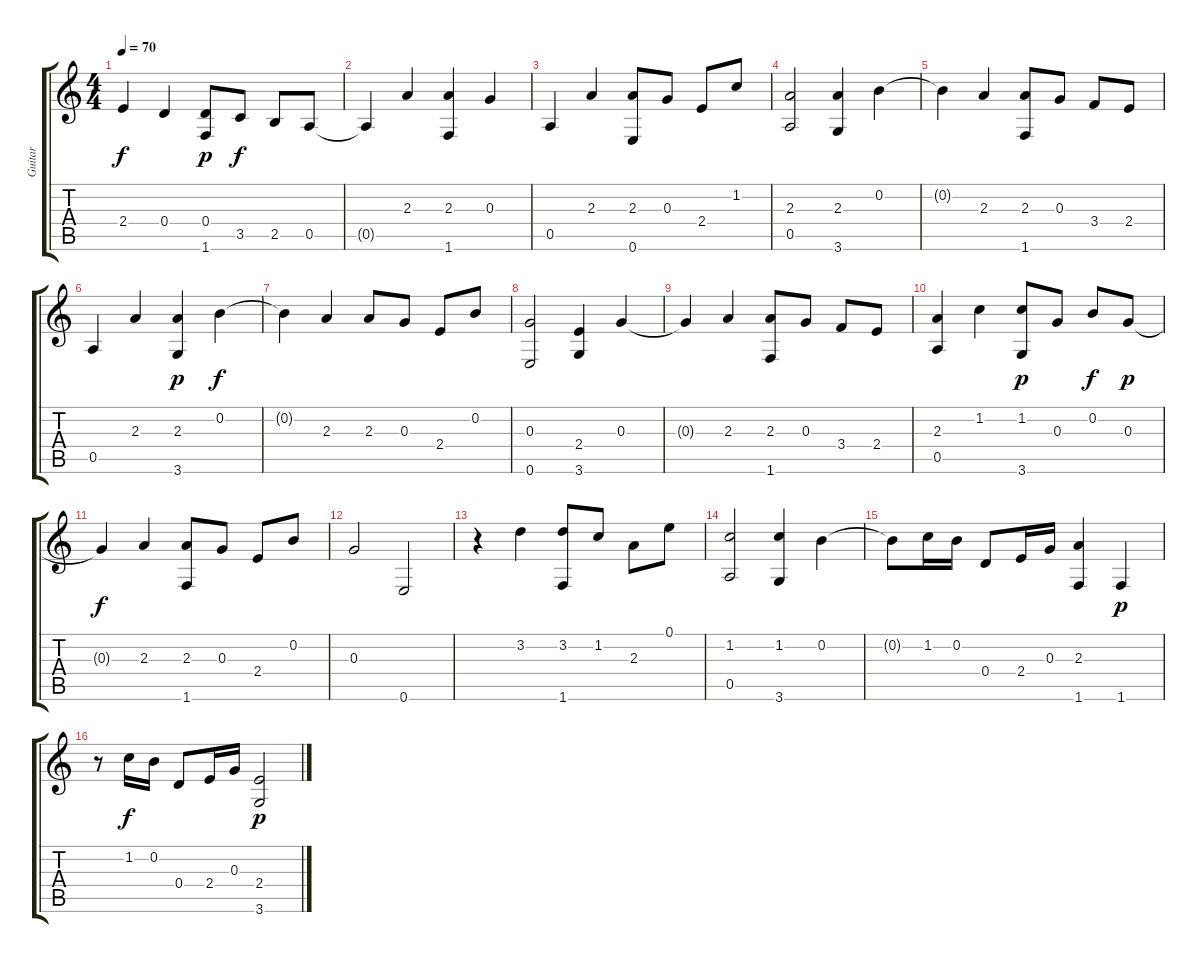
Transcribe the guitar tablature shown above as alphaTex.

\track ("Guitar" "Guitar") {instrument electricguitarjazz}
\staff {score tabs}
\tuning (E4 B3 G3 D3 A2 E2) {hide}
\ts (4 4)
\tempo 70
\clef g2
\ks c
2.4{t}.4{dy f} 0.4.4 (0.4 1.6).8{dy p} 3.5.8{dy f} 2.5.8 0.5.8 |
0.5{t}.4 2.3.4 (2.3 1.6).4 0.3.4 |
0.5.4 2.3.4 (2.3 0.6).8 0.3.8 2.4.8 1.2.8 |
(2.3 0.5).2 (2.3 3.6).4 0.2.4 |
0.2{t}.4 2.3.4 (2.3 1.6).8 0.3.8 3.4.8 2.4.8 |
0.5.4 2.3.4 (2.3 3.6).4{dy p} 0.2.4{dy f} |
0.2{t}.4 2.3.4 2.3.8 0.3.8 2.4.8 0.2.8 |
(0.3 0.6).2 (2.4 3.6).4 0.3.4 |
0.3{t}.4 2.3.4 (2.3 1.6).8 0.3.8 3.4.8 2.4.8 |
(2.3 0.5).4 1.2.4 (1.2 3.6).8{dy p} 0.3.8 0.2.8{dy f} 0.3.8{dy p} |
0.3{t}.4{dy f} 2.3.4 (2.3 1.6).8 0.3.8 2.4.8 0.2.8 |
0.3.2 0.6.2 |
r.4 3.2.4 (3.2 1.6).8 1.2.8 2.3.8 0.1.8 |
(1.2 0.5).2 (1.2 3.6).4 0.2.4 |
0.2{t}.8 1.2.16 0.2.16 0.4.8 2.4.16 0.3.16 (2.3 1.6).4 1.6.4{dy p} |
r.8 1.2.16{dy f} 0.2.16 0.4.8 2.4.16 0.3.16 (2.4 3.6).2{dy p}
